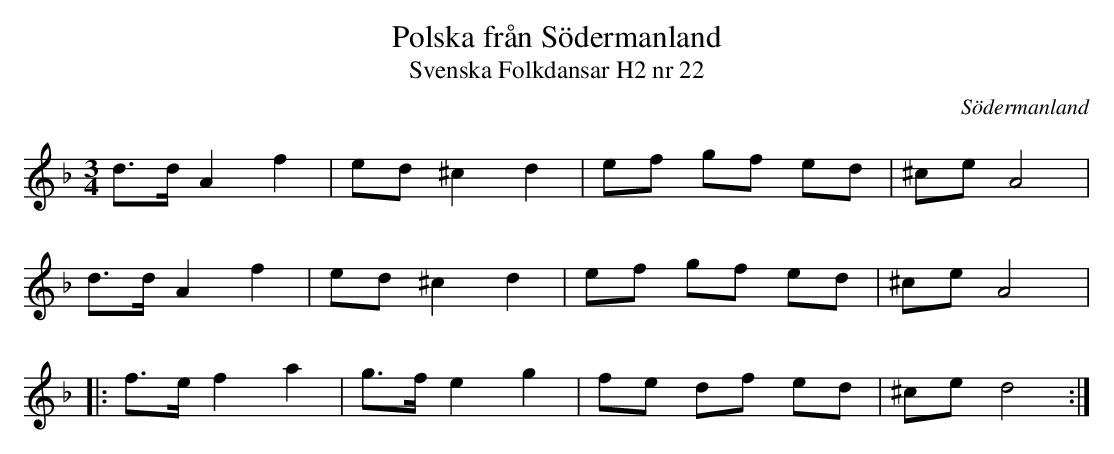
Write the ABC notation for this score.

X:1
T:Polska från Södermanland
T:Svenska Folkdansar H2 nr 22
O:Södermanland
M:3/4
L:1/8
K:Dm
d>d A2 f2 | ed ^c2 d2 | ef gf ed | ^ce A4 |
d>d A2 f2 | ed ^c2 d2 | ef gf ed | ^ce A4 |:
f>e f2 a2 | g>f e2 g2 | fe df ed | ^ce d4 :|
